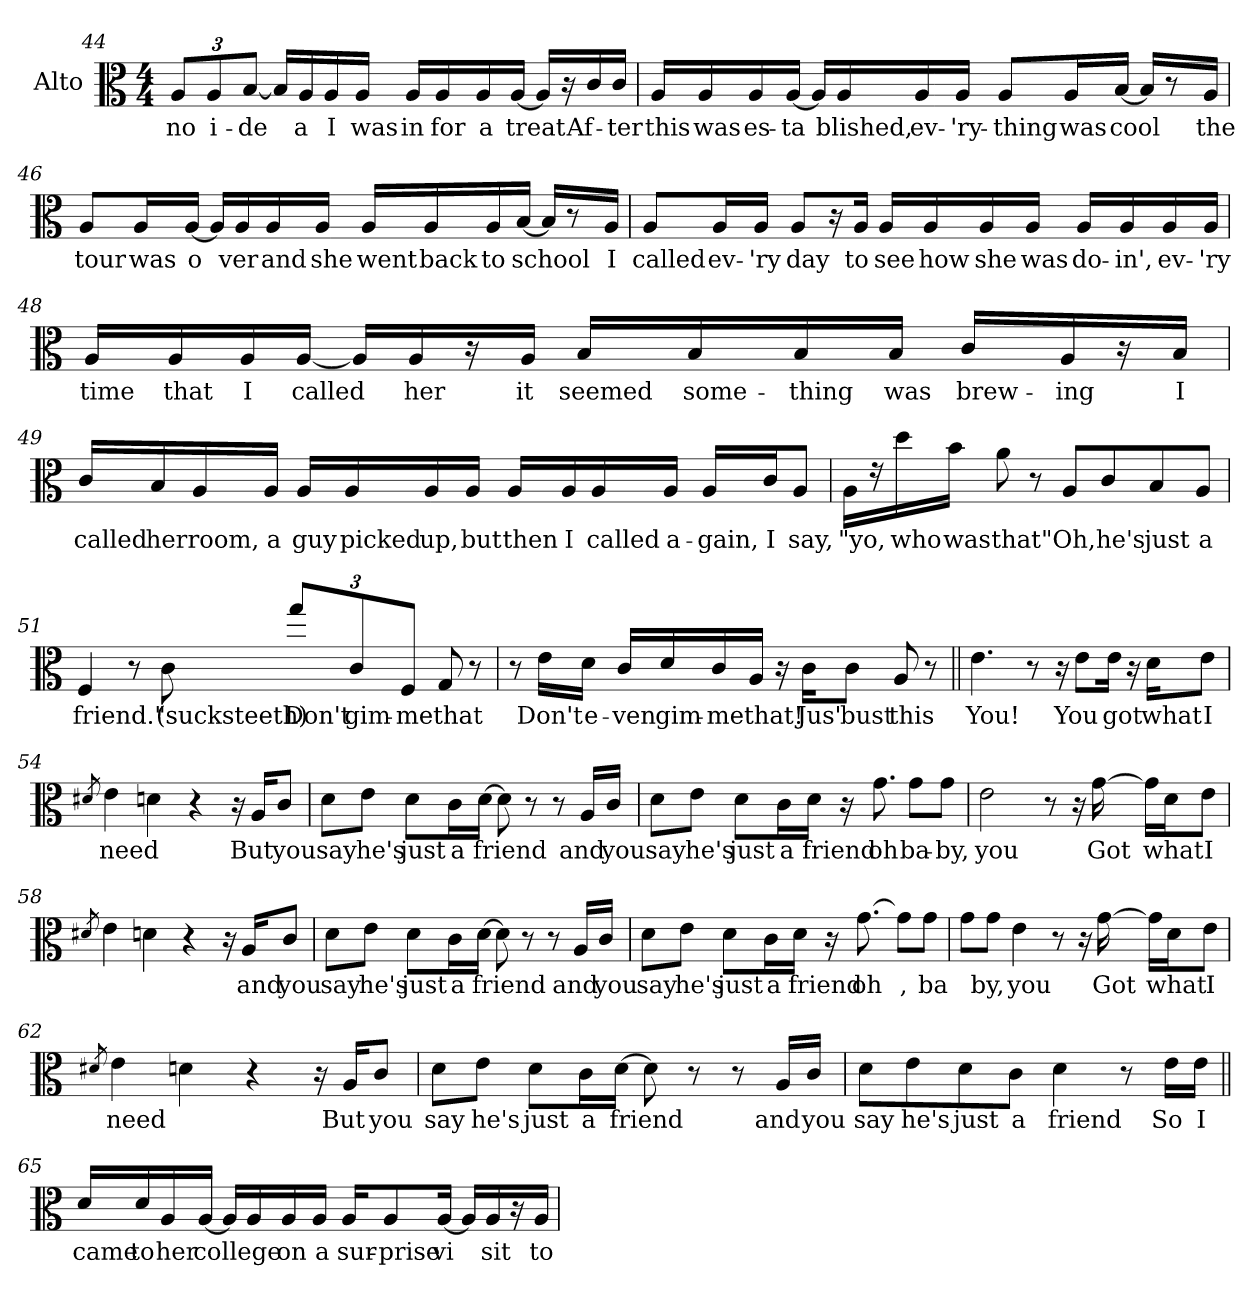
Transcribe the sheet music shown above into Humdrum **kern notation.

**kern	**text
*part1	*part1
*staff1	*staff1
*I"Alto	*
*I'A	*
*clefC3	*
*k[]	*
*M4/4	*
*Xbrackettup	*
=44	=44
!LO:N:head=solid	!LO:LY:b
12A/L	no
!LO:N:head=solid	!LO:LY:b
12A/	i-
!LO:N:head=solid	!LO:LY:b
[12B/J	-de
!LO:N:head=solid	!
16B/LL]	.
!LO:N:head=solid	!LO:LY:b
16A/	a
!LO:N:head=solid	!LO:LY:b
16A/	I
!LO:N:head=solid	!LO:LY:b
16A/JJ	was
!LO:N:head=solid	!LO:LY:b
16A/LL	in
!LO:N:head=solid	!LO:LY:b
16A/	for
!LO:N:head=solid	!LO:LY:b
16A/	a
!LO:N:head=solid	!LO:LY:b
[16A/JJ	treat
!LO:N:head=solid	!
16A/LL]	.
16r	.
!LO:N:head=solid	!LO:LY:b
16c/	Af-
!LO:N:head=solid	!LO:LY:b
16c/JJ	-ter
!!LO:LB:g=z
=45	=45
!LO:N:head=solid	!LO:LY:b
16A/LL	this
!LO:N:head=solid	!LO:LY:b
16A/	was
!LO:N:head=solid	!LO:LY:b
16A/	es-
!LO:N:head=solid	!LO:LY:b
[16A/JJ	-ta
!LO:N:head=solid	!
16A/LL]	.
!LO:N:head=solid	!LO:LY:b
16A/	blished,
!LO:N:head=solid	!LO:LY:b
16A/	ev-
!LO:N:head=solid	!LO:LY:b
16A/JJ	-'ry-
!LO:N:head=solid	!LO:LY:b
8A/L	-thing
!LO:N:head=solid	!LO:LY:b
16A/L	was
!LO:N:head=solid	!LO:LY:b
[16B/JJ	cool
!LO:N:head=solid	!
16B/LL]	.
8r	.
!LO:N:head=solid	!LO:LY:b
16A/JJ	the
!!LO:LB:g=z
=46	=46
!LO:N:head=solid	!LO:LY:b
8A/L	tour
!LO:N:head=solid	!LO:LY:b
16A/L	was
!LO:N:head=solid	!LO:LY:b
[16A/JJ	o
!LO:N:head=solid	!
16A/LL]	.
!LO:N:head=solid	!LO:LY:b
16A/	ver
!LO:N:head=solid	!LO:LY:b
16A/	and
!LO:N:head=solid	!LO:LY:b
16A/JJ	she
!LO:N:head=solid	!LO:LY:b
16A/LL	went
!LO:N:head=solid	!LO:LY:b
16A/	back
!LO:N:head=solid	!LO:LY:b
16A/	to
!LO:N:head=solid	!LO:LY:b
[16B/JJ	school
!LO:N:head=solid	!
16B/LL]	.
8r	.
!LO:N:head=solid	!LO:LY:b
16A/JJ	I
!!LO:LB:g=z
=47	=47
!LO:N:head=solid	!LO:LY:b
8A/L	called
!LO:N:head=solid	!LO:LY:b
16A/L	ev-
!LO:N:head=solid	!LO:LY:b
16A/JJ	-'ry
!LO:N:head=solid	!LO:LY:b
8A/L	day
16r	.
!LO:N:head=solid	!LO:LY:b
16A/Jk	to
!LO:N:head=solid	!LO:LY:b
16A/LL	see
!LO:N:head=solid	!LO:LY:b
16A/	how
!LO:N:head=solid	!LO:LY:b
16A/	she
!LO:N:head=solid	!LO:LY:b
16A/JJ	was
!LO:N:head=solid	!LO:LY:b
16A/LL	do-
!LO:N:head=solid	!LO:LY:b
16A/	-in',
!LO:N:head=solid	!LO:LY:b
16A/	ev-
!LO:N:head=solid	!LO:LY:b
16A/JJ	-'ry
!!LO:LB:g=z
=48	=48
!LO:N:head=solid	!LO:LY:b
16A/LL	time
!LO:N:head=solid	!LO:LY:b
16A/	that
!LO:N:head=solid	!LO:LY:b
16A/	I
!LO:N:head=solid	!LO:LY:b
[16A/JJ	called
!LO:N:head=solid	!
16A/LL]	.
!LO:N:head=solid	!LO:LY:b
16A/	her
16r	.
!LO:N:head=solid	!LO:LY:b
16A/JJ	it
!LO:N:head=solid	!LO:LY:b
16B/LL	seemed
!LO:N:head=solid	!LO:LY:b
16B/	some-
!LO:N:head=solid	!LO:LY:b
16B/	-thing
!LO:N:head=solid	!LO:LY:b
16B/JJ	was
!LO:N:head=solid	!LO:LY:b
16c/LL	brew-
!LO:N:head=solid	!LO:LY:b
16A/	-ing
16r	.
!LO:N:head=solid	!LO:LY:b
16B/JJ	I
!!LO:LB:g=z
=49	=49
!LO:N:head=solid	!LO:LY:b
16c/LL	called
!LO:N:head=solid	!LO:LY:b
16B/	her
!LO:N:head=solid	!LO:LY:b
16A/	room,
!LO:N:head=solid	!LO:LY:b
16A/JJ	a
!LO:N:head=solid	!LO:LY:b
16A/LL	guy
!LO:N:head=solid	!LO:LY:b
16A/	picked
!LO:N:head=solid	!LO:LY:b
16A/	up,
!LO:N:head=solid	!LO:LY:b
16A/JJ	but
!LO:N:head=solid	!LO:LY:b
16A/LL	then
!LO:N:head=solid	!LO:LY:b
16A/	I
!LO:N:head=solid	!LO:LY:b
16A/	called
!LO:N:head=solid	!LO:LY:b
16A/JJ	a-
!LO:N:head=solid	!LO:LY:b
16A/LL	-gain,
!LO:N:head=solid	!LO:LY:b
16c/J	I
!LO:N:head=solid	!LO:LY:b
8A/J	say,
!!LO:LB:g=z
=50	=50
!LO:N:head=solid	!LO:LY:b
16A\LL	"yo,
16r	.
!LO:N:head=solid	!LO:LY:b
16dd\	who
!LO:N:head=solid	!LO:LY:b
16b\JJ	was
!LO:N:head=solid	!LO:LY:b
8a\	that
8r	.
!LO:N:head=solid	!LO:LY:b
8A/L	"Oh,
!LO:N:head=solid	!LO:LY:b
8c/	he's
!LO:N:head=solid	!LO:LY:b
8B/	just
!LO:N:head=solid	!LO:LY:b
8A/J	a
!!LO:LB:g=z
=51	=51
!LO:N:head=solid	!LO:LY:b
4F/	friend."
8r	.
!LO:N:head=solid	!LO:LY:b
8c\	(sucksteeth)
!LO:N:head=solid	!LO:LY:b
12gg/L	Don't
!LO:N:head=solid	!LO:LY:b
12c/	gim-
!LO:N:head=solid	!LO:LY:b
12F/J	-me
!LO:N:head=solid	!LO:LY:b
8G/	that
8r	.
=52	=52
8r	.
!LO:N:head=solid	!LO:LY:b
16e\LL	Don't
!LO:N:head=solid	!LO:LY:b
16d\JJ	e-
!LO:N:head=solid	!LO:LY:b
16c/LL	-ven
!LO:N:head=solid	!LO:LY:b
16d/	gim-
!LO:N:head=solid	!LO:LY:b
16c/	-me
!LO:N:head=solid	!LO:LY:b
16A/JJ	that!
16r	.
!LO:N:head=solid	!LO:LY:b
16c\KL	Jus'
!LO:N:head=solid	!LO:LY:b
8c\J	bust
!LO:N:head=solid	!LO:LY:b
8A/	this
8r	.
!!LO:LB:g=z
=53||	=53||
!	!LO:LY:b
4.e\	You!
8r	.
16r	.
!	!LO:LY:b
8e\L	You
!	!LO:LY:b
16e\Jk	got
16r	.
!	!LO:LY:b
16d\KL	what
!	!LO:LY:b
8e\J	I
=54	=54
8qd#X/	.
!	!LO:LY:b
4e\	need
4dn\	.
4r	.
16r	.
!	!LO:LY:b
16A/KL	But
!	!LO:LY:b
8c/J	you
=55	=55
!	!LO:LY:b
8d\L	say
!	!LO:LY:b
8e\J	he's
!	!LO:LY:b
8d\L	just
!	!LO:LY:b
16c\L	a
!	!LO:LY:b
[16d\JJ	friend
8d\]	.
8r	.
8r	.
!	!LO:LY:b
16A/LL	and
!	!LO:LY:b
16c/JJ	you
!!LO:LB:g=z
=56	=56
!	!LO:LY:b
8d\L	say
!	!LO:LY:b
8e\J	he's
!	!LO:LY:b
8d\L	just
!	!LO:LY:b
16c\L	a
!	!LO:LY:b
16d\JJ	friend
16r	.
!	!LO:LY:b
8.g\	oh
!	!LO:LY:b
8g\L	ba-
!	!LO:LY:b
8g\J	-by,
!!LO:LB:g=z
=57	=57
!	!LO:LY:b
2e\	you
8r	.
16r	.
!	!LO:LY:b
[16g\	Got
16g\LL]	.
!	!LO:LY:b
16d\J	what
!	!LO:LY:b
8e\J	I
=58	=58
8qd#X/	.
4e\	.
4dn\	.
4r	.
16r	.
!	!LO:LY:b
16A/KL	and
!	!LO:LY:b
8c/J	you
=59	=59
!	!LO:LY:b
8d\L	say
!	!LO:LY:b
8e\J	he's
!	!LO:LY:b
8d\L	just
!	!LO:LY:b
16c\L	a
!	!LO:LY:b
[16d\JJ	friend
8d\]	.
8r	.
8r	.
!	!LO:LY:b
16A/LL	and
!	!LO:LY:b
16c/JJ	you
!!LO:LB:g=z
=60	=60
!	!LO:LY:b
8d\L	say
!	!LO:LY:b
8e\J	he's
!	!LO:LY:b
8d\L	just
!	!LO:LY:b
16c\L	a
!	!LO:LY:b
16d\JJ	friend
16r	.
!	!LO:LY:b
[8.g\	oh
!	!LO:LY:b
8g\L]	,
!	!LO:LY:b
8g\J	ba
!!LO:LB:g=z
=61	=61
8g\L	.
!	!LO:LY:b
8g\J	by,
!	!LO:LY:b
4e\	you
8r	.
16r	.
!	!LO:LY:b
[16g\	Got
16g\LL]	.
!	!LO:LY:b
16d\J	what
!	!LO:LY:b
8e\J	I
=62	=62
8qd#X/	.
!	!LO:LY:b
4e\	need
4dn\	.
4r	.
16r	.
!	!LO:LY:b
16A/KL	But
!	!LO:LY:b
8c/J	you
=63	=63
!	!LO:LY:b
8d\L	say
!	!LO:LY:b
8e\J	he's
!	!LO:LY:b
8d\L	just
!	!LO:LY:b
16c\L	a
!	!LO:LY:b
[16d\JJ	friend
8d\]	.
8r	.
8r	.
!	!LO:LY:b
16A/LL	and
!	!LO:LY:b
16c/JJ	you
!!LO:LB:g=z
=64	=64
!	!LO:LY:b
8d\L	say
!	!LO:LY:b
8e\	he's
!	!LO:LY:b
8d\	just
!	!LO:LY:b
8c\J	a
!	!LO:LY:b
4d\	friend
8r	.
!LO:N:head=solid	!LO:LY:b
16e\LL	So
!LO:N:head=solid	!LO:LY:b
16e\JJ	I
=65||	=65||
!LO:N:head=solid	!LO:LY:b
16d/LL	came
!LO:N:head=solid	!LO:LY:b
16d/	to
!LO:N:head=solid	!LO:LY:b
16A/	her
!LO:N:head=solid	!LO:LY:b
[16A/JJ	col
!LO:N:head=solid	!
16A/LL]	.
!LO:N:head=solid	!LO:LY:b
16A/	lege
!LO:N:head=solid	!LO:LY:b
16A/	on
!LO:N:head=solid	!LO:LY:b
16A/JJ	a
!LO:N:head=solid	!LO:LY:b
16A/KL	sur-
!LO:N:head=solid	!LO:LY:b
8A/	-prise
!LO:N:head=solid	!LO:LY:b
[16A/Jk	vi
!LO:N:head=solid	!
16A/LL]	.
!LO:N:head=solid	!LO:LY:b
16A/	sit
16r	.
!LO:N:head=solid	!LO:LY:b
16A/JJ	to
=	=
*-	*-
